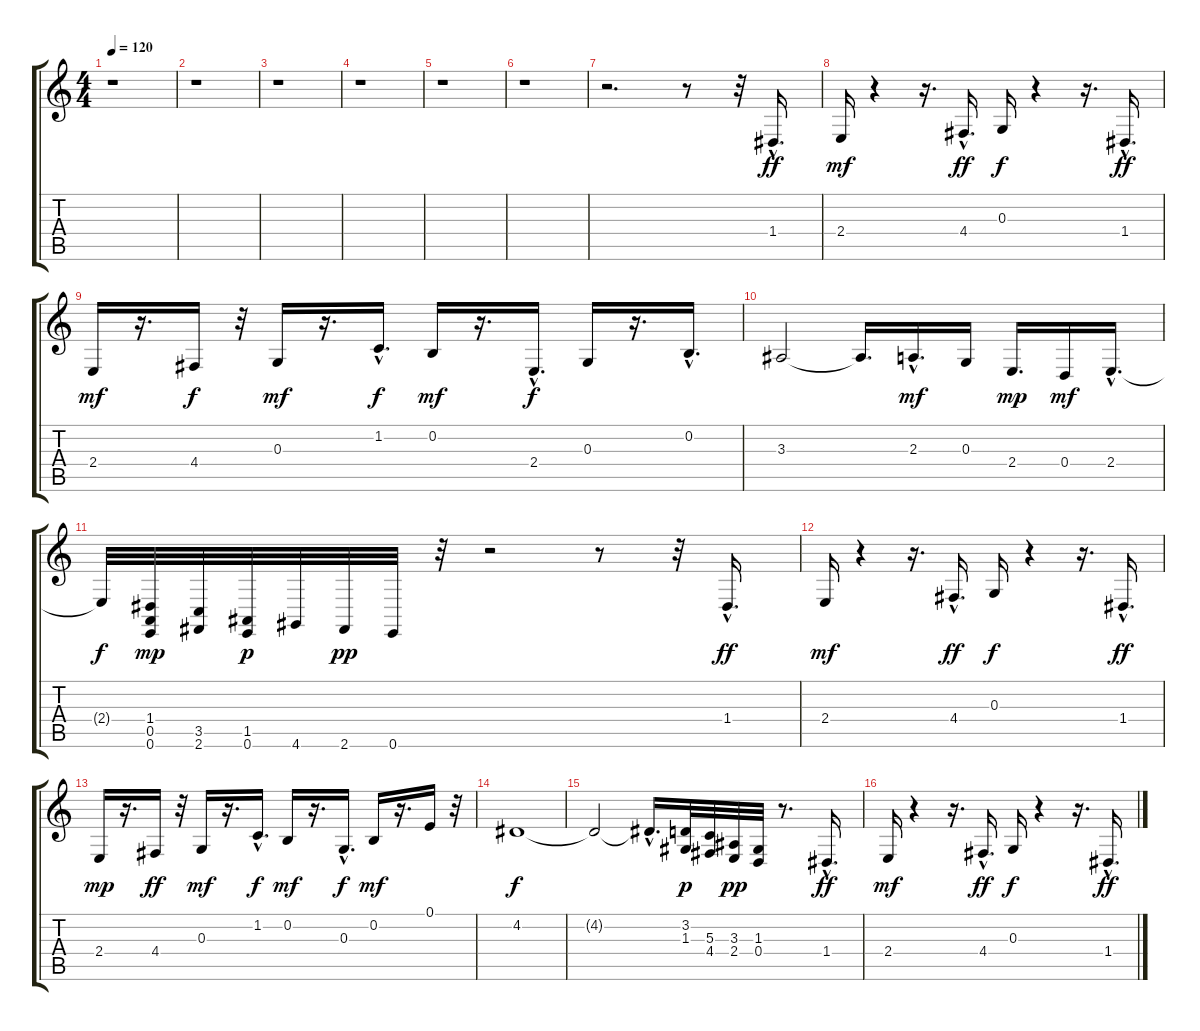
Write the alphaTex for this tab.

\track "" {instrument tenorsax}
\staff {score tabs}
\tuning (E4 B3 G3 D3 A2 E2) {hide}
\ts (4 4)
\tempo 120
\clef g2
\ks c
r.1{dy ff instrument tenorsax} |
r.1 |
r.1 |
r.1 |
r.1 |
r.1 |
r.2{d} r.8 r.32 1.4{hac}.16{d} |
2.4.16{dy mf} r.4 r.16{d} 4.4{hac}.16{d dy ff} 0.3.16{dy f} r.4 r.16{d} 1.4{hac}.16{d dy ff} |
2.4.16{dy mf} r.16{d} 4.4.16{dy f} r.32 0.3.16{dy mf} r.16{d} 1.2{hac}.16{d dy f} 0.2.16{dy mf} r.16{d} 2.4{hac}.16{d dy f} 0.3.16 r.16{d} 0.2{hac}.16{d} |
3.3.2 3.3{t}.16{d} 2.3{hac}.16{d dy mf} 0.3.16 2.4.16{d dy mp} 0.4.16{dy mf} 2.4{hac}.16{d} |
2.4{t}.32{dy f} (1.4 0.5 0.6).32{dy mp} (3.5 2.6).32 (1.5 0.6).32{dy p} 4.6.32 2.6.32{dy pp} 0.6.32 r.32 r.2 r.8 r.32 1.4{hac}.16{d dy ff} |
2.4.16{dy mf} r.4 r.16{d} 4.4{hac}.16{d dy ff} 0.3.16{dy f} r.4 r.16{d} 1.4{hac}.16{d dy ff} |
2.4.16{dy mp} r.16{d} 4.4.16{dy ff} r.32 0.3.16{dy mf} r.16{d} 1.2{hac}.16{d dy f} 0.2.16{dy mf} r.16{d} 0.3{hac}.16{d dy f} 0.2.16{dy mf} r.16{d} 0.1.16 r.32 |
4.2.1{dy f} |
4.2{t}.2 4.2{hac t}.16{d} (3.2 1.3).32{dy p} (5.3 4.4).32 (3.3 2.4).32{dy pp} (1.3 0.4).32 r.8{d} 1.4{hac}.16{d dy ff} |
2.4.16{dy mf} r.4 r.16{d} 4.4{hac}.16{d dy ff} 0.3.16{dy f} r.4 r.16{d} 1.4{hac}.16{d dy ff}
